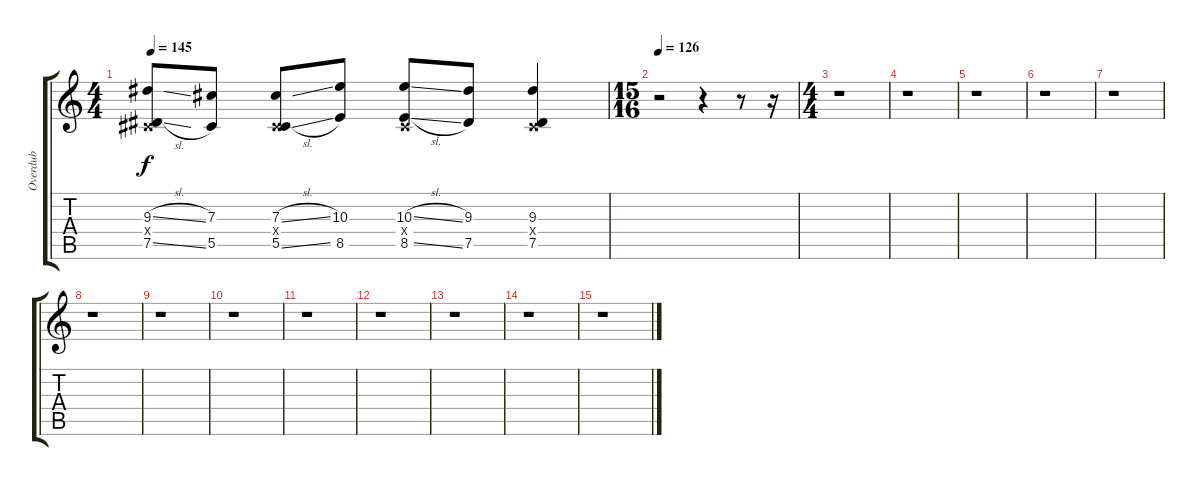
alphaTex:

\track ("Overdub" "Overdub") {instrument overdrivenguitar}
\staff {score tabs}
\tuning (Eb4 Bb3 Gb3 Db3 Ab2 Eb2) {hide}
\ts (4 4)
\tempo 145
\clef g2
\ks c
(9.3{sl} 0.4{x} 7.5{sl}).8{dy f} (7.3 5.5).8 (7.3{sl} 0.4{x} 5.5{sl}).8 (10.3 8.5).8 (10.3{sl} 0.4{x} 8.5{sl}).8 (9.3 7.5).8 (9.3 0.4{x} 7.5).4 |
\ts (15 16)
\tempo 126
r.2 r.4 r.8 r.16 |
\ts (4 4)
r.1 |
r.1 |
r.1 |
r.1 |
r.1 |
r.1 |
r.1 |
r.1 |
r.1 |
r.1 |
r.1 |
r.1 |
r.1
